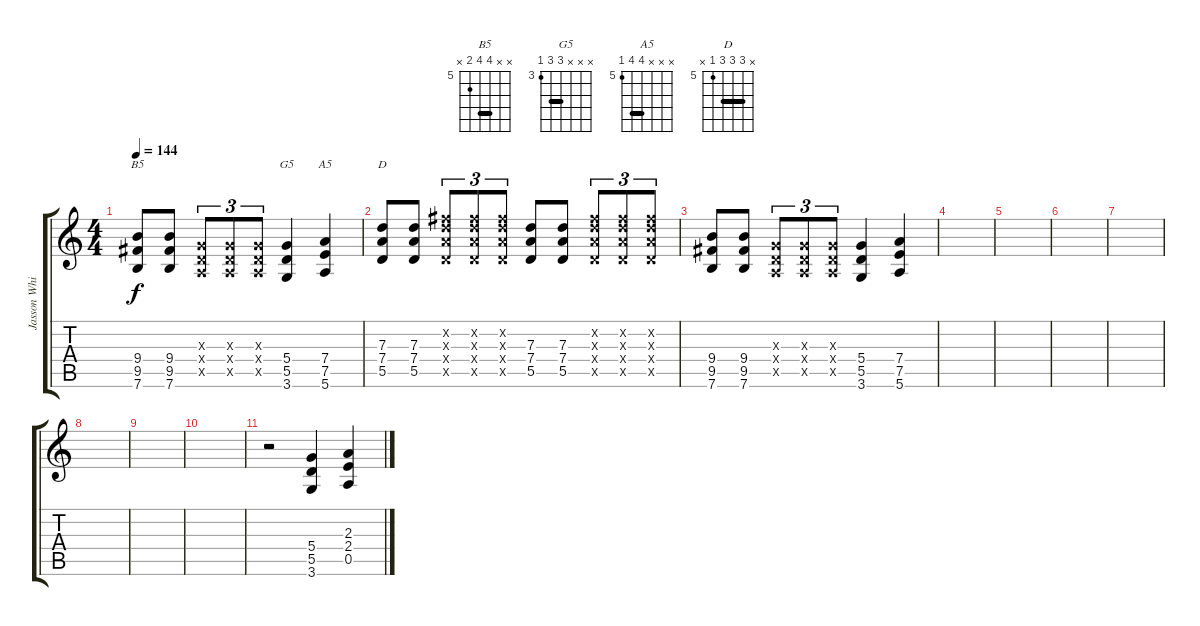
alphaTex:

\track ("Jasson Whilles" "Jasson Whi") {instrument distortionguitar}
\staff {score tabs}
\tuning (E4 B3 G3 D3 A2 E2) {hide}
\chord ("B5" x x 8 8 6 x) {firstfret 5 barre 8}
\chord ("G5" x x x 5 5 3) {firstfret 3 barre 5}
\chord ("A5" x x x 8 8 5) {firstfret 5 barre 8}
\chord ("D" x 7 7 7 5 x) {firstfret 5 barre 7}
\ts (4 4)
\tempo 144
\clef g2
\ks c
(9.4 9.5 7.6).8{ch "B5" dy f} (9.4 9.5 7.6).8 (0.3{x} 0.4{x} 0.5{x}).8{tu (3 2)} (0.3{x} 0.4{x} 0.5{x}).8{tu (3 2)} (0.3{x} 0.4{x} 0.5{x}).8{tu (3 2)} (5.4 5.5 3.6).4{ch "G5"} (7.4 7.5 5.6).4{ch "A5"} |
(7.3 7.4 5.5).8{ch "D"} (7.3 7.4 5.5).8 (7.2{x} 7.3{x} 7.4{x} 5.5{x}).8{tu (3 2)} (7.2{x} 7.3{x} 7.4{x} 5.5{x}).8{tu (3 2)} (7.2{x} 7.3{x} 7.4{x} 5.5{x}).8{tu (3 2)} (7.3 7.4 5.5).8 (7.3 7.4 5.5).8 (7.2{x} 7.3{x} 7.4{x} 5.5{x}).8{tu (3 2)} (7.2{x} 7.3{x} 7.4{x} 5.5{x}).8{tu (3 2)} (7.2{x} 7.3{x} 7.4{x} 5.5{x}).8{tu (3 2)} |
(9.4 9.5 7.6).8 (9.4 9.5 7.6).8 (0.3{x} 0.4{x} 0.5{x}).8{tu (3 2)} (0.3{x} 0.4{x} 0.5{x}).8{tu (3 2)} (0.3{x} 0.4{x} 0.5{x}).8{tu (3 2)} (5.4 5.5 3.6).4 (7.4 7.5 5.6).4 |
|
|
|
|
|
|
|
r.2 (5.4 5.5 3.6).4 (2.3 2.4 0.5).4
